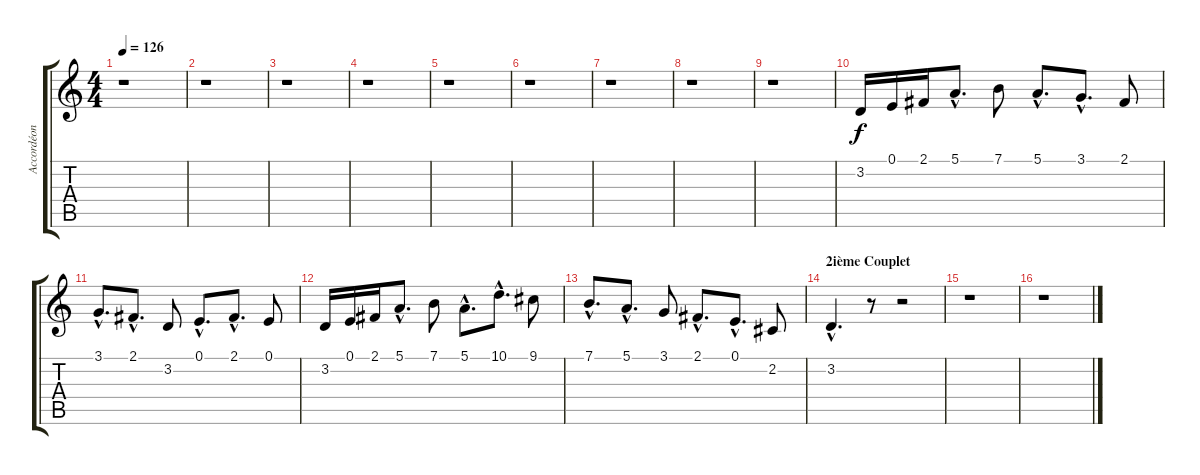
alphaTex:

\track ("Accordéon lead" "Accordéon ") {instrument accordion}
\staff {score tabs}
\tuning (E4 B3 G3 D3 A2 E2) {hide}
\ts (4 4)
\tempo 126
\clef g2
\ks c
r.1{dy f} |
r.1 |
r.1 |
r.1 |
r.1 |
r.1 |
r.1 |
r.1 |
r.1 |
3.2.16 0.1.16 2.1.16 5.1{hac}.8{d} 7.1.8 5.1{hac}.8{d} 3.1{hac}.8{d} 2.1.8 |
3.1{hac}.8{d} 2.1{hac}.8{d} 3.2.8 0.1{hac}.8{d} 2.1{hac}.8{d} 0.1.8 |
3.2.16 0.1.16 2.1.16 5.1{hac}.8{d} 7.1.8 5.1{hac}.8{d} 10.1{hac}.8{d} 9.1.8 |
7.1{hac}.8{d} 5.1{hac}.8{d} 3.1.8 2.1{hac}.8{d} 0.1{hac}.8{d} 2.2.8 |
\section ("" "2ième Couplet")
3.2{hac}.4{d} r.8 r.2 |
r.1 |
r.1
